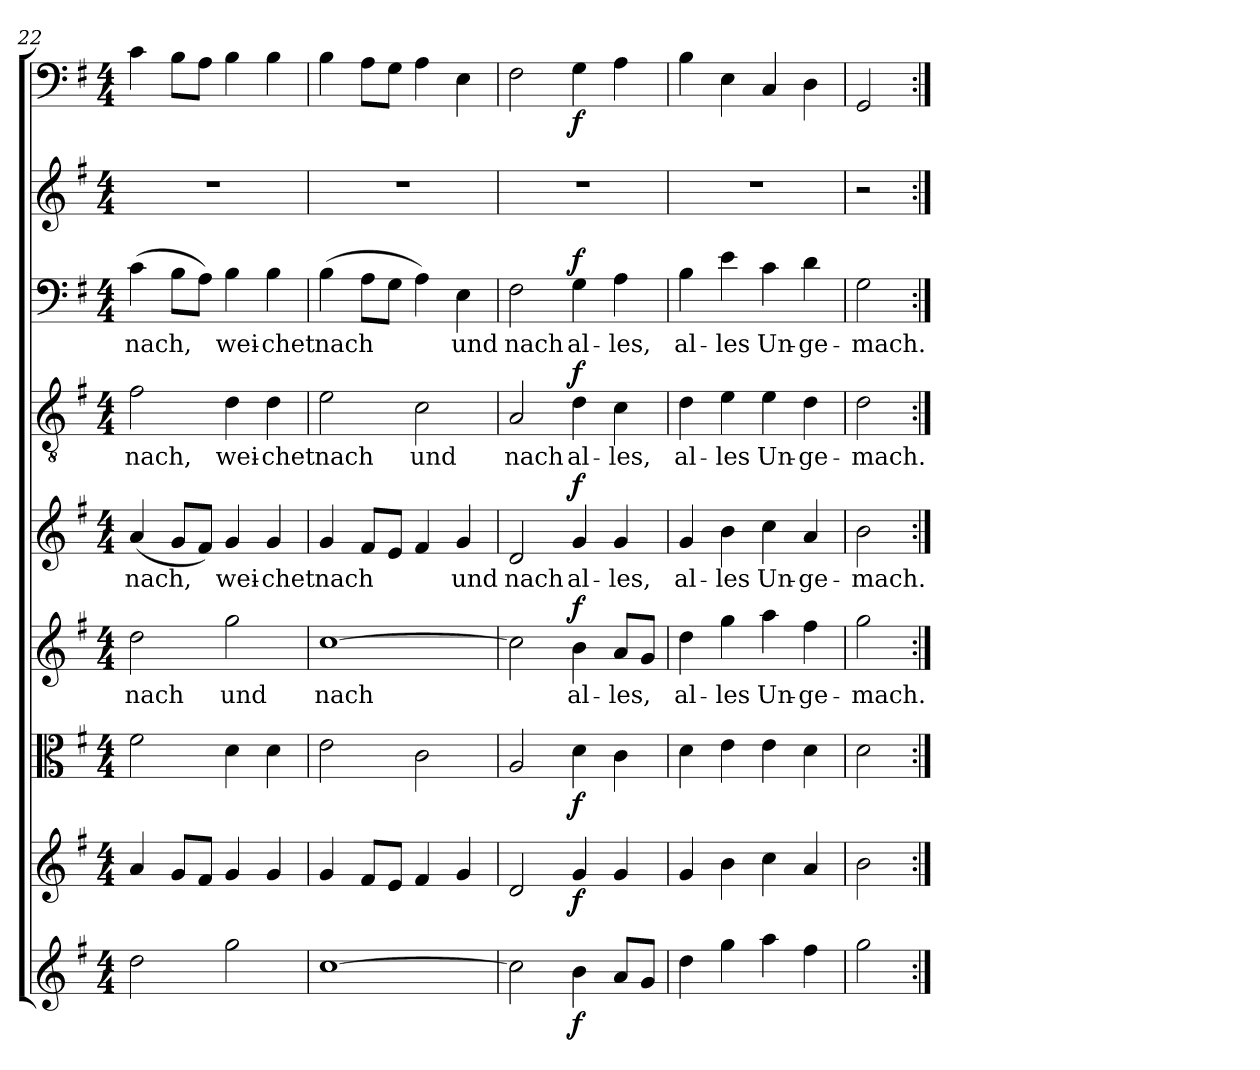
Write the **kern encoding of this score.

**kern	**dynam	**kern	**dynam	**kern	**dynam	**kern	**text	**dynam	**kern	**text	**dynam	**kern	**text	**dynam	**kern	**text	**dynam	**kern	**kern	**dynam
*part9	*part9	*part8	*part8	*part7	*part7	*part6	*part6	*part6	*part5	*part5	*part5	*part4	*part4	*part4	*part3	*part3	*part3	*part2	*part1	*part1
*staff9	*staff9	*staff8	*staff8	*staff7	*staff7	*staff6	*staff6	*staff6	*staff5	*staff5	*staff5	*staff4	*staff4	*staff4	*staff3	*staff3	*staff3	*staff2	*staff1	*staff1
*clefG2	*	*clefG2	*	*clefC3	*	*clefG2	*	*	*clefG2	*	*	*clefGv2	*	*	*clefF4	*	*	*clefG2	*clefF4	*
*k[f#]	*	*k[f#]	*	*k[f#]	*	*k[f#]	*	*	*k[f#]	*	*	*k[f#]	*	*	*k[f#]	*	*	*k[f#]	*k[f#]	*
*G:	*	*G:	*	*G:	*	*G:	*	*	*G:	*	*	*G:	*	*	*G:	*	*	*G:	*G:	*
*M4/4	*	*M4/4	*	*M4/4	*	*M4/4	*	*	*M4/4	*	*	*M4/4	*	*	*M4/4	*	*	*M4/4	*M4/4	*
=22	=22	=22	=22	=22	=22	=22	=22	=22	=22	=22	=22	=22	=22	=22	=22	=22	=22	=22	=22	=22
2dd\	.	4a/	.	2f#\	.	2dd\	nach	.	(4a/	nach,	.	2f#\	nach,	.	(4c\	nach,	.	1r	4c\	.
.	.	8g/L	.	.	.	.	.	.	8g/L	.	.	.	.	.	8B\L	.	.	.	8B\L	.
.	.	8f#/J	.	.	.	.	.	.	8f#/J)	.	.	.	.	.	8A\J)	.	.	.	8A\J	.
2gg\	.	4g/	.	4d\	.	2gg\	und	.	4g/	wei-	.	4d\	wei-	.	4B\	wei-	.	.	4B\	.
.	.	4g/	.	4d\	.	.	.	.	4g/	-chet	.	4d\	-chet	.	4B\	-chet	.	.	4B\	.
=23	=23	=23	=23	=23	=23	=23	=23	=23	=23	=23	=23	=23	=23	=23	=23	=23	=23	=23	=23	=23
[1cc\	.	4g/	.	2e\	.	[1cc\	nach	.	4g/	nach	.	2e\	nach	.	(4B\	nach	.	1r	4B\	.
.	.	8f#/L	.	.	.	.	.	.	8f#/L	.	.	.	.	.	8A\L	.	.	.	8A\L	.
.	.	8e/J	.	.	.	.	.	.	8e/J	.	.	.	.	.	8G\J	.	.	.	8G\J	.
.	.	4f#/	.	2c\	.	.	.	.	4f#/	.	.	2c\	und	.	4A\)	.	.	.	4A\	.
.	.	4g/	.	.	.	.	.	.	4g/	und	.	.	.	.	4E\	und	.	.	4E\	.
=24	=24	=24	=24	=24	=24	=24	=24	=24	=24	=24	=24	=24	=24	=24	=24	=24	=24	=24	=24	=24
2cc\]	.	2d/	.	2A/	.	2cc\]	.	.	2d/	nach	.	2A/	nach	.	2F#\	nach	.	1r	2F#\	.
!	!	!	!	!	!	!	!	!LO:DY:a	!	!	!LO:DY:a	!	!	!LO:DY:a	!	!	!LO:DY:a	!	!	!
4b\	f	4g/	f	4d\	f	4b\	al-	f	4g/	al-	f	4d\	al-	f	4G\	al-	f	.	4G\	f
8a/L	.	4g/	.	4c\	.	8a/L	-les,	.	4g/	-les,	.	4c\	-les,	.	4A\	-les,	.	.	4A\	.
8g/J	.	.	.	.	.	8g/J	.	.	.	.	.	.	.	.	.	.	.	.	.	.
=25	=25	=25	=25	=25	=25	=25	=25	=25	=25	=25	=25	=25	=25	=25	=25	=25	=25	=25	=25	=25
4dd\	.	4g/	.	4d\	.	4dd\	al-	.	4g/	al-	.	4d\	al-	.	4B\	al-	.	1r	4B\	.
4gg\	.	4b\	.	4e\	.	4gg\	-les	.	4b\	-les	.	4e\	-les	.	4e\	-les	.	.	4E\	.
4aa\	.	4cc\	.	4e\	.	4aa\	Un-	.	4cc\	Un-	.	4e\	Un-	.	4c\	Un-	.	.	4C/	.
4ff#\	.	4a/	.	4d\	.	4ff#\	-ge-	.	4a/	-ge-	.	4d\	-ge-	.	4d\	-ge-	.	.	4D\	.
=26	=26	=26	=26	=26	=26	=26	=26	=26	=26	=26	=26	=26	=26	=26	=26	=26	=26	=26	=26	=26
2gg\	.	2b\	.	2d\	.	2gg\	-mach.	.	2b\	-mach.	.	2d\	-mach.	.	2G\	-mach.	.	2r	2GG/	.
=:|!	=:|!	=:|!	=:|!	=:|!	=:|!	=:|!	=:|!	=:|!	=:|!	=:|!	=:|!	=:|!	=:|!	=:|!	=:|!	=:|!	=:|!	=:|!	=:|!	=:|!
*-	*-	*-	*-	*-	*-	*-	*-	*-	*-	*-	*-	*-	*-	*-	*-	*-	*-	*-	*-	*-
